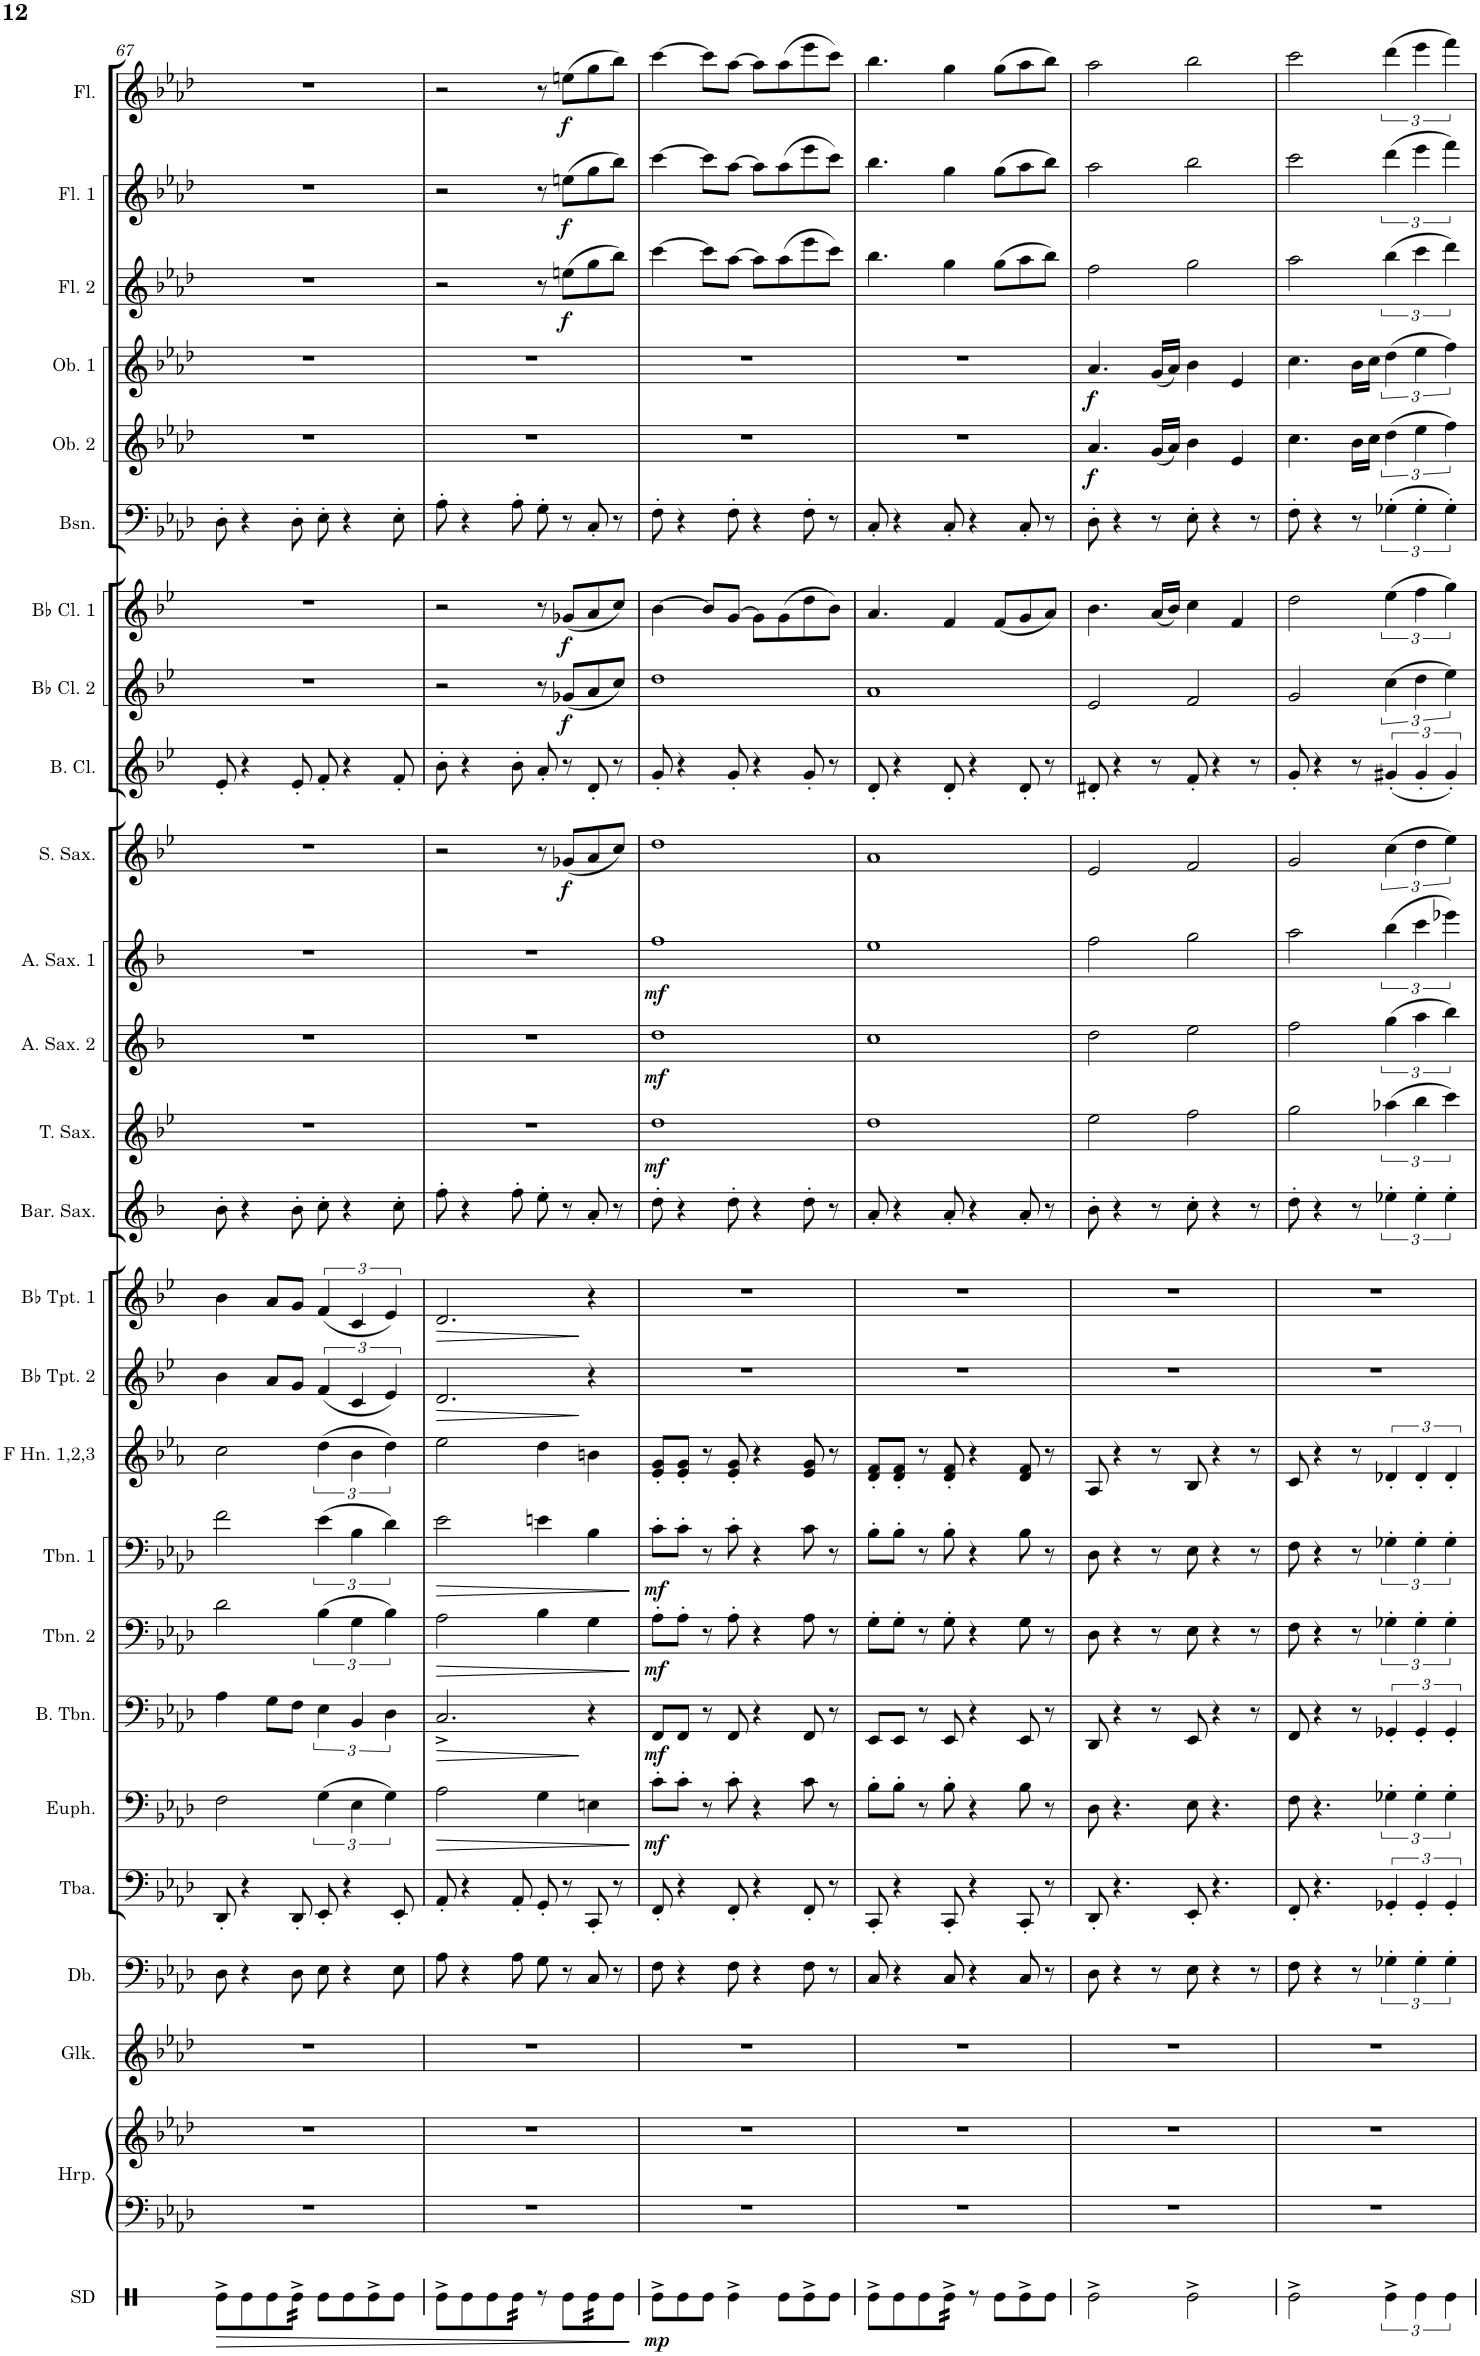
**kern	**dynam	**kern	**kern	**kern	**kern	**kern	**kern	**dynam	**kern	**dynam	**kern	**dynam	**kern	**dynam	**kern	**kern	**dynam	**kern	**dynam	**kern	**kern	**dynam	**kern	**dynam	**kern	**dynam	**kern	**dynam	**kern	**kern	**dynam	**kern	**dynam	**kern	**kern	**dynam	**kern	**dynam	**kern	**dynam	**kern	**dynam	**kern	**dynam
*part26	*part26	*part25	*part25	*part24	*part23	*part22	*part21	*part21	*part20	*part20	*part19	*part19	*part18	*part18	*part17	*part16	*part16	*part15	*part15	*part14	*part13	*part13	*part12	*part12	*part11	*part11	*part10	*part10	*part9	*part8	*part8	*part7	*part7	*part6	*part5	*part5	*part4	*part4	*part3	*part3	*part2	*part2	*part1	*part1
*staff27	*staff27	*staff26	*staff25	*staff24	*staff23	*staff22	*staff21	*staff21	*staff20	*staff20	*staff19	*staff19	*staff18	*staff18	*staff17	*staff16	*staff16	*staff15	*staff15	*staff14	*staff13	*staff13	*staff12	*staff12	*staff11	*staff11	*staff10	*staff10	*staff9	*staff8	*staff8	*staff7	*staff7	*staff6	*staff5	*staff5	*staff4	*staff4	*staff3	*staff3	*staff2	*staff2	*staff1	*staff1
*I"Snare Drum	*	*I"Harp	*	*I"Glockenspiel	*I"Double Bass	*I"Tuba	*I"Euphonium	*	*I"Bass Trombone	*	*I"Trombone 2	*	*I"Trombone 1	*	*I"F Horn 1,2,3	*I"Bb Trumpet 2	*	*I"Bb Trumpet 1	*	*I"Baritone Saxophone	*I"Tenor Saxophone	*	*I"Alto Saxophone 2	*	*I"Alto Saxophone 1	*	*I"Soprano Saxophone	*	*I"Bass Clarinet	*I"Bb Clarinet 2	*	*I"Bb Clarinet 1	*	*I"Bassoon	*I"Oboe 2	*	*I"Oboe 1	*	*I"Flute 2	*	*I"Flute 1	*	*I"Piccolo	*
*I'SD	*	*I'Hrp.	*	*I'Glk.	*I'Db.	*I'Tba.	*I'Euph.	*	*I'B. Tbn.	*	*I'Tbn. 2	*	*I'Tbn. 1	*	*I'F Hn. 1,2,3	*I'Bb Tpt. 2	*	*I'Bb Tpt. 1	*	*I'Bar. Sax.	*I'T. Sax.	*	*I'A. Sax. 2	*	*I'A. Sax. 1	*	*I'S. Sax.	*	*I'B. Cl.	*I'Bb Cl. 2	*	*I'Bb Cl. 1	*	*I'Bsn.	*I'Ob. 2	*	*I'Ob. 1	*	*I'Fl. 2	*	*I'Fl. 1	*	*I'Picc.	*
!!LO:PB:g=z
*clefX	*	*clefF4	*clefG2	*clefG2	*clefF4	*clefF4	*clefF4	*	*clefF4	*	*clefF4	*	*clefF4	*	*clefG2	*clefG2	*	*clefG2	*	*clefG2	*clefG2	*	*clefG2	*	*clefG2	*	*clefG2	*	*clefG2	*clefG2	*	*clefG2	*	*clefF4	*clefG2	*	*clefG2	*	*clefG2	*	*clefG2	*	*clefG2	*
*	*	*	*	*Trd-14c-24	*Trd7c12	*	*	*	*	*	*	*	*	*	*Trd4c7	*Trd1c2	*	*Trd1c2	*	*Trd12c21	*Trd8c14	*	*Trd5c9	*	*Trd5c9	*	*Trd1c2	*	*Trd8c14	*Trd1c2	*	*Trd1c2	*	*	*	*	*	*	*	*	*	*	*Trd-7c-12	*
*k[]	*	*k[b-e-a-d-]	*k[b-e-a-d-]	*k[b-e-a-d-]	*k[b-e-a-d-]	*k[b-e-a-d-]	*k[b-e-a-d-]	*	*k[b-e-a-d-]	*	*k[b-e-a-d-]	*	*k[b-e-a-d-]	*	*k[b-e-a-]	*k[b-e-]	*	*k[b-e-]	*	*k[b-]	*k[b-e-]	*	*k[b-]	*	*k[b-]	*	*k[b-e-]	*	*k[b-e-]	*k[b-e-]	*	*k[b-e-]	*	*k[b-e-a-d-]	*k[b-e-a-d-]	*	*k[b-e-a-d-]	*	*k[b-e-a-d-]	*	*k[b-e-a-d-]	*	*k[b-e-a-d-]	*
*M4/4	*	*M4/4	*M4/4	*M4/4	*M4/4	*M4/4	*M4/4	*	*M4/4	*	*M4/4	*	*M4/4	*	*M4/4	*M4/4	*	*M4/4	*	*M4/4	*M4/4	*	*M4/4	*	*M4/4	*	*M4/4	*	*M4/4	*M4/4	*	*M4/4	*	*M4/4	*M4/4	*	*M4/4	*	*M4/4	*	*M4/4	*	*M4/4	*
=67	=67	=67	=67	=67	=67	=67	=67	=67	=67	=67	=67	=67	=67	=67	=67	=67	=67	=67	=67	=67	=67	=67	=67	=67	=67	=67	=67	=67	=67	=67	=67	=67	=67	=67	=67	=67	=67	=67	=67	=67	=67	=67	=67	=67
!	!LO:HP:b	!	!	!	!	!	!	!	!	!	!	!	!	!	!	!	!	!	!	!	!	!	!	!	!	!	!	!	!	!	!	!	!	!	!	!	!	!	!	!	!	!	!	!
8Re^\L	>	1r	1r	1r	8D-\	8DD-'/	2F\	.	4A-\	.	2d-\	.	2f\	.	2cc\	4b-\	.	4b-\	.	8b-'\	1r	.	1r	.	1r	.	1r	.	8e-'/	1r	.	1r	.	8D-'\	1r	.	1r	.	1r	.	1r	.	1r	.
8Re\	.	.	.	.	4r	4r	.	.	.	.	.	.	.	.	.	.	.	.	.	4r	.	.	.	.	.	.	.	.	4r	.	.	.	.	4r	.	.	.	.	.	.	.	.	.	.
8Re\	.	.	.	.	.	.	.	.	8G\L	.	.	.	.	.	.	8a/L	.	8a/L	.	.	.	.	.	.	.	.	.	.	.	.	.	.	.	.	.	.	.	.	.	.	.	.	.	.
*tremolo	*	*	*	*	*	*	*	*	*	*	*	*	*	*	*	*	*	*	*	*	*	*	*	*	*	*	*	*	*	*	*	*	*	*	*	*	*	*	*	*	*	*	*	*
32Re^\	.	.	.	.	8D-\	8DD-'/	.	.	8F\J	.	.	.	.	.	.	8g/J	.	8g/J	.	8b-'\	.	.	.	.	.	.	.	.	8e-'/	.	.	.	.	8D-'\	.	.	.	.	.	.	.	.	.	.
32Re^\	.	.	.	.	.	.	.	.	.	.	.	.	.	.	.	.	.	.	.	.	.	.	.	.	.	.	.	.	.	.	.	.	.	.	.	.	.	.	.	.	.	.	.	.
32Re^\	.	.	.	.	.	.	.	.	.	.	.	.	.	.	.	.	.	.	.	.	.	.	.	.	.	.	.	.	.	.	.	.	.	.	.	.	.	.	.	.	.	.	.	.
32Re^\JJJ	.	.	.	.	.	.	.	.	.	.	.	.	.	.	.	.	.	.	.	.	.	.	.	.	.	.	.	.	.	.	.	.	.	.	.	.	.	.	.	.	.	.	.	.
*Xtremolo	*	*	*	*	*	*	*	*	*	*	*	*	*	*	*	*	*	*	*	*	*	*	*	*	*	*	*	*	*	*	*	*	*	*	*	*	*	*	*	*	*	*	*	*
8Re\L	.	.	.	.	8E-\	8EE-'/	(6G\	.	6E-\	.	(6B-\	.	(6e-\	.	(6dd\	(6f/	.	(6f/	.	8cc'\	.	.	.	.	.	.	.	.	8f'/	.	.	.	.	8E-'\	.	.	.	.	.	.	.	.	.	.
8Re\	.	.	.	.	4r	4r	.	.	.	.	.	.	.	.	.	.	.	.	.	4r	.	.	.	.	.	.	.	.	4r	.	.	.	.	4r	.	.	.	.	.	.	.	.	.	.
.	.	.	.	.	.	.	6E-\	.	6BB-/	.	6G\	.	6B-\	.	6b-\	6c/	.	6c/	.	.	.	.	.	.	.	.	.	.	.	.	.	.	.	.	.	.	.	.	.	.	.	.	.	.
8Re^\	.	.	.	.	.	.	.	.	.	.	.	.	.	.	.	.	.	.	.	.	.	.	.	.	.	.	.	.	.	.	.	.	.	.	.	.	.	.	.	.	.	.	.	.
.	.	.	.	.	.	.	6G\)	.	6D-\	.	6B-\)	.	6d-\)	.	6dd\)	6e-/)	.	6e-/)	.	.	.	.	.	.	.	.	.	.	.	.	.	.	.	.	.	.	.	.	.	.	.	.	.	.
8Re\J	.	.	.	.	8E-\	8EE-'/	.	.	.	.	.	.	.	.	.	.	.	.	.	8cc'\	.	.	.	.	.	.	.	.	8f'/	.	.	.	.	8E-'\	.	.	.	.	.	.	.	.	.	.
=68	=68	=68	=68	=68	=68	=68	=68	=68	=68	=68	=68	=68	=68	=68	=68	=68	=68	=68	=68	=68	=68	=68	=68	=68	=68	=68	=68	=68	=68	=68	=68	=68	=68	=68	=68	=68	=68	=68	=68	=68	=68	=68	=68	=68
!	!	!	!	!	!	!	!	!LO:HP:b	!	!LO:HP:b	!	!LO:HP:b	!	!LO:HP:b	!	!	!LO:HP:b	!	!LO:HP:b	!	!	!	!	!	!	!	!	!	!	!	!	!	!	!	!	!	!	!	!	!	!	!	!	!
8Re^\L	.	1r	1r	1r	8A-\	8AA-'/	2A-\	>	2.C^/	>	2A-\	>	2e-\	>	2ee-\	2.d/	>	2.d/	>	8ff'\	1r	.	1r	.	1r	.	2r	.	8b-'\	2r	.	2r	.	8A-'\	1r	.	1r	.	2r	.	2r	.	2r	.
8Re\	.	.	.	.	4r	4r	.	.	.	.	.	.	.	.	.	.	.	.	.	4r	.	.	.	.	.	.	.	.	4r	.	.	.	.	4r	.	.	.	.	.	.	.	.	.	.
8Re\	.	.	.	.	.	.	.	.	.	.	.	.	.	.	.	.	.	.	.	.	.	.	.	.	.	.	.	.	.	.	.	.	.	.	.	.	.	.	.	.	.	.	.	.
*tremolo	*	*	*	*	*	*	*	*	*	*	*	*	*	*	*	*	*	*	*	*	*	*	*	*	*	*	*	*	*	*	*	*	*	*	*	*	*	*	*	*	*	*	*	*
32Re\	.	.	.	.	8A-\	8AA-'/	.	.	.	.	.	.	.	.	.	.	.	.	.	8ff'\	.	.	.	.	.	.	.	.	8b-'\	.	.	.	.	8A-'\	.	.	.	.	.	.	.	.	.	.
32Re\	.	.	.	.	.	.	.	.	.	.	.	.	.	.	.	.	.	.	.	.	.	.	.	.	.	.	.	.	.	.	.	.	.	.	.	.	.	.	.	.	.	.	.	.
32Re\	.	.	.	.	.	.	.	.	.	.	.	.	.	.	.	.	.	.	.	.	.	.	.	.	.	.	.	.	.	.	.	.	.	.	.	.	.	.	.	.	.	.	.	.
32Re\JJJ	.	.	.	.	.	.	.	.	.	.	.	.	.	.	.	.	.	.	.	.	.	.	.	.	.	.	.	.	.	.	.	.	.	.	.	.	.	.	.	.	.	.	.	.
*Xtremolo	*	*	*	*	*	*	*	*	*	*	*	*	*	*	*	*	*	*	*	*	*	*	*	*	*	*	*	*	*	*	*	*	*	*	*	*	*	*	*	*	*	*	*	*
8r	.	.	.	.	8G\	8GG'/	4G\	.	.	.	4B-\	.	4en\	.	4dd\	.	.	.	.	8ee'\	.	.	.	.	.	.	8r	.	8a'/	8r	.	8r	.	8G'\	.	.	.	.	8r	.	8r	.	8r	.
!	!	!	!	!	!	!	!	!	!	!	!	!	!	!	!	!	!	!	!	!	!	!	!	!	!	!	!	!LO:DY:b	!	!	!LO:DY:b	!	!LO:DY:b	!	!	!	!	!	!	!LO:DY:b	!	!LO:DY:b	!	!LO:DY:b
8Re\L	.	.	.	.	8r	8r	.	.	.	.	.	.	.	.	.	.	.	.	.	8r	.	.	.	.	.	.	(8g-X/L	f	8r	(8g-X/L	f	(8g-X/L	f	8r	.	.	.	.	(8een\L	f	(8een\L	f	(8een\L	f
*tremolo	*	*	*	*	*	*	*	*	*	*	*	*	*	*	*	*	*	*	*	*	*	*	*	*	*	*	*	*	*	*	*	*	*	*	*	*	*	*	*	*	*	*	*	*
32Re\	.	.	.	.	8C/	8CC'/	4En\	.	4r	]	4G\	.	4B-\	.	4bn\	4r	]	4r	]	8a'/	.	.	.	.	.	.	8a/	.	8d'/	8a/	.	8a/	.	8C'/	.	.	.	.	8gg\	.	8gg\	.	8gg\	.
32Re\	.	.	.	.	.	.	.	.	.	.	.	.	.	.	.	.	.	.	.	.	.	.	.	.	.	.	.	.	.	.	.	.	.	.	.	.	.	.	.	.	.	.	.	.
32Re\	.	.	.	.	.	.	.	.	.	.	.	.	.	.	.	.	.	.	.	.	.	.	.	.	.	.	.	.	.	.	.	.	.	.	.	.	.	.	.	.	.	.	.	.
32Re\	.	.	.	.	.	.	.	.	.	.	.	.	.	.	.	.	.	.	.	.	.	.	.	.	.	.	.	.	.	.	.	.	.	.	.	.	.	.	.	.	.	.	.	.
*Xtremolo	*	*	*	*	*	*	*	*	*	*	*	*	*	*	*	*	*	*	*	*	*	*	*	*	*	*	*	*	*	*	*	*	*	*	*	*	*	*	*	*	*	*	*	*
8Re\J	.	.	.	.	8r	8r	.	.	.	.	.	.	.	.	.	.	.	.	.	8r	.	.	.	.	.	.	8cc/J)	.	8r	8cc/J)	.	8cc/J)	.	8r	.	.	.	.	8bb-\J)	.	8bb-\J)	.	8bb-\J)	.
.	]	.	.	.	.	.	.	]	.	.	.	]	.	]	.	.	.	.	.	.	.	.	.	.	.	.	.	.	.	.	.	.	.	.	.	.	.	.	.	.	.	.	.	.
=69	=69	=69	=69	=69	=69	=69	=69	=69	=69	=69	=69	=69	=69	=69	=69	=69	=69	=69	=69	=69	=69	=69	=69	=69	=69	=69	=69	=69	=69	=69	=69	=69	=69	=69	=69	=69	=69	=69	=69	=69	=69	=69	=69	=69
!	!LO:DY:b	!	!	!	!	!	!	!LO:DY:b	!	!LO:DY:b	!	!LO:DY:b	!	!LO:DY:b	!	!	!	!	!	!	!	!LO:DY:b	!	!LO:DY:b	!	!LO:DY:b	!	!	!	!	!	!	!	!	!	!	!	!	!	!	!	!	!	!
8Re^\L	mp	1r	1r	1r	8F\	8FF'/	8c'\L	mf	8FF/L	mf	8A-'\L	mf	8c'\L	mf	8e-/' 8g/'L	1r	.	1r	.	8dd'\	1dd	mf	1dd	mf	1ff	mf	1dd	.	8g'/	1dd	.	[4b-\	.	8F'\	1r	.	1r	.	[4ccc\	.	[4ccc\	.	[4ccc\	.
8Re\	.	.	.	.	4r	4r	8c'\J	.	8FF/J	.	8A-'\J	.	8c'\J	.	8e-/' 8g/'J	.	.	.	.	4r	.	.	.	.	.	.	.	.	4r	.	.	.	.	4r	.	.	.	.	.	.	.	.	.	.
8Re\J	.	.	.	.	.	.	8r	.	8r	.	8r	.	8r	.	8r	.	.	.	.	.	.	.	.	.	.	.	.	.	.	.	.	8b-/L]	.	.	.	.	.	.	8ccc\L]	.	8ccc\L]	.	8ccc\L]	.
4Re^\	.	.	.	.	8F\	8FF'/	8c'\	.	8FF/	.	8A-'\	.	8c'\	.	8e-/' 8g/'	.	.	.	.	8dd'\	.	.	.	.	.	.	.	.	8g'/	.	.	[8g/J	.	8F'\	.	.	.	.	[8aa-\J	.	[8aa-\J	.	[8aa-\J	.
.	.	.	.	.	4r	4r	4r	.	4r	.	4r	.	4r	.	4r	.	.	.	.	4r	.	.	.	.	.	.	.	.	4r	.	.	8g\L]	.	4r	.	.	.	.	8aa-\L]	.	8aa-\L]	.	8aa-\L]	.
8Re\L	.	.	.	.	.	.	.	.	.	.	.	.	.	.	.	.	.	.	.	.	.	.	.	.	.	.	.	.	.	.	.	(8g\	.	.	.	.	.	.	(8aa-\	.	(8aa-\	.	(8aa-\	.
8Re^\	.	.	.	.	8F\	8FF'/	8c\	.	8FF/	.	8A-\	.	8c\	.	8e-/ 8g/	.	.	.	.	8dd'\	.	.	.	.	.	.	.	.	8g'/	.	.	8dd\	.	8F'\	.	.	.	.	8eee-\	.	8eee-\	.	8eee-\	.
8Re\J	.	.	.	.	8r	8r	8r	.	8r	.	8r	.	8r	.	8r	.	.	.	.	8r	.	.	.	.	.	.	.	.	8r	.	.	8b-\J)	.	8r	.	.	.	.	8ccc\J)	.	8ccc\J)	.	8ccc\J)	.
=70	=70	=70	=70	=70	=70	=70	=70	=70	=70	=70	=70	=70	=70	=70	=70	=70	=70	=70	=70	=70	=70	=70	=70	=70	=70	=70	=70	=70	=70	=70	=70	=70	=70	=70	=70	=70	=70	=70	=70	=70	=70	=70	=70	=70
8Re^\L	.	1r	1r	1r	8C/	8CC'/	8B-'\L	.	8EE-/L	.	8G'\L	.	8B-'\L	.	8d/' 8f/'L	1r	.	1r	.	8a'/	1dd	.	1cc	.	1ee	.	1a	.	8d'/	1a	.	4.a/	.	8C'/	1r	.	1r	.	4.bb-\	.	4.bb-\	.	4.bb-\	.
8Re\	.	.	.	.	4r	4r	8B-'\J	.	8EE-/J	.	8G'\J	.	8B-'\J	.	8d/' 8f/'J	.	.	.	.	4r	.	.	.	.	.	.	.	.	4r	.	.	.	.	4r	.	.	.	.	.	.	.	.	.	.
8Re\	.	.	.	.	.	.	8r	.	8r	.	8r	.	8r	.	8r	.	.	.	.	.	.	.	.	.	.	.	.	.	.	.	.	.	.	.	.	.	.	.	.	.	.	.	.	.
*tremolo	*	*	*	*	*	*	*	*	*	*	*	*	*	*	*	*	*	*	*	*	*	*	*	*	*	*	*	*	*	*	*	*	*	*	*	*	*	*	*	*	*	*	*	*
32Re^\	.	.	.	.	8C/	8CC'/	8B-'\	.	8EE-/	.	8G'\	.	8B-'\	.	8d/' 8f/'	.	.	.	.	8a'/	.	.	.	.	.	.	.	.	8d'/	.	.	4f/	.	8C'/	.	.	.	.	4gg\	.	4gg\	.	4gg\	.
32Re^\	.	.	.	.	.	.	.	.	.	.	.	.	.	.	.	.	.	.	.	.	.	.	.	.	.	.	.	.	.	.	.	.	.	.	.	.	.	.	.	.	.	.	.	.
32Re^\	.	.	.	.	.	.	.	.	.	.	.	.	.	.	.	.	.	.	.	.	.	.	.	.	.	.	.	.	.	.	.	.	.	.	.	.	.	.	.	.	.	.	.	.
32Re^\JJJ	.	.	.	.	.	.	.	.	.	.	.	.	.	.	.	.	.	.	.	.	.	.	.	.	.	.	.	.	.	.	.	.	.	.	.	.	.	.	.	.	.	.	.	.
*Xtremolo	*	*	*	*	*	*	*	*	*	*	*	*	*	*	*	*	*	*	*	*	*	*	*	*	*	*	*	*	*	*	*	*	*	*	*	*	*	*	*	*	*	*	*	*
8r	.	.	.	.	4r	4r	4r	.	4r	.	4r	.	4r	.	4r	.	.	.	.	4r	.	.	.	.	.	.	.	.	4r	.	.	.	.	4r	.	.	.	.	.	.	.	.	.	.
8Re\L	.	.	.	.	.	.	.	.	.	.	.	.	.	.	.	.	.	.	.	.	.	.	.	.	.	.	.	.	.	.	.	(8f/L	.	.	.	.	.	.	(8gg\L	.	(8gg\L	.	(8gg\L	.
8Re^\	.	.	.	.	8C/	8CC'/	8B-\	.	8EE-/	.	8G\	.	8B-\	.	8d/ 8f/	.	.	.	.	8a'/	.	.	.	.	.	.	.	.	8d'/	.	.	8g/	.	8C'/	.	.	.	.	8aa-\	.	8aa-\	.	8aa-\	.
8Re\J	.	.	.	.	8r	8r	8r	.	8r	.	8r	.	8r	.	8r	.	.	.	.	8r	.	.	.	.	.	.	.	.	8r	.	.	8a/J)	.	8r	.	.	.	.	8bb-\J)	.	8bb-\J)	.	8bb-\J)	.
=71	=71	=71	=71	=71	=71	=71	=71	=71	=71	=71	=71	=71	=71	=71	=71	=71	=71	=71	=71	=71	=71	=71	=71	=71	=71	=71	=71	=71	=71	=71	=71	=71	=71	=71	=71	=71	=71	=71	=71	=71	=71	=71	=71	=71
!	!	!	!	!	!	!	!	!	!	!	!	!	!	!	!	!	!	!	!	!	!	!	!	!	!	!	!	!	!	!	!	!	!	!	!	!LO:DY:b	!	!LO:DY:b	!	!	!	!	!	!
2Re^\	.	1r	1r	1r	8D-\	8DD-'/	8D-\	.	8DD-/	.	8D-\	.	8D-\	.	8A-/	1r	.	1r	.	8b-'\	2ee-\	.	2dd\	.	2ff\	.	2e-/	.	8d#X'/	2e-/	.	4.b-\	.	8D-'\	4.a-/	f	4.a-/	f	2ff\	.	2aa-\	.	2aa-\	.
.	.	.	.	.	4r	4.r	4.r	.	4r	.	4r	.	4r	.	4r	.	.	.	.	4r	.	.	.	.	.	.	.	.	4r	.	.	.	.	4r	.	.	.	.	.	.	.	.	.	.
.	.	.	.	.	8r	.	.	.	8r	.	8r	.	8r	.	8r	.	.	.	.	8r	.	.	.	.	.	.	.	.	8r	.	.	(16a/LL	.	8r	(16g/LL	.	(16g/LL	.	.	.	.	.	.	.
.	.	.	.	.	.	.	.	.	.	.	.	.	.	.	.	.	.	.	.	.	.	.	.	.	.	.	.	.	.	.	.	16b-/JJ)	.	.	16a-/JJ)	.	16a-/JJ)	.	.	.	.	.	.	.
2Re^\	.	.	.	.	8E-\	8EE-'/	8E-\	.	8EE-/	.	8E-\	.	8E-\	.	8B-/	.	.	.	.	8cc'\	2ff\	.	2ee\	.	2gg\	.	2f/	.	8f'/	2f/	.	4cc\	.	8E-'\	4b-\	.	4b-\	.	2gg\	.	2bb-\	.	2bb-\	.
.	.	.	.	.	4r	4.r	4.r	.	4r	.	4r	.	4r	.	4r	.	.	.	.	4r	.	.	.	.	.	.	.	.	4r	.	.	.	.	4r	.	.	.	.	.	.	.	.	.	.
.	.	.	.	.	.	.	.	.	.	.	.	.	.	.	.	.	.	.	.	.	.	.	.	.	.	.	.	.	.	.	.	4f/	.	.	4e-/	.	4e-/	.	.	.	.	.	.	.
.	.	.	.	.	8r	.	.	.	8r	.	8r	.	8r	.	8r	.	.	.	.	8r	.	.	.	.	.	.	.	.	8r	.	.	.	.	8r	.	.	.	.	.	.	.	.	.	.
=72	=72	=72	=72	=72	=72	=72	=72	=72	=72	=72	=72	=72	=72	=72	=72	=72	=72	=72	=72	=72	=72	=72	=72	=72	=72	=72	=72	=72	=72	=72	=72	=72	=72	=72	=72	=72	=72	=72	=72	=72	=72	=72	=72	=72
2Re^\	.	1r	1r	1r	8F\	8FF'/	8F\	.	8FF/	.	8F\	.	8F\	.	8c/	1r	.	1r	.	8dd'\	2gg\	.	2ff\	.	2aa\	.	2g/	.	8g'/	2g/	.	2dd\	.	8F'\	4.cc\	.	4.cc\	.	2aa-\	.	2ccc\	.	2ccc\	.
.	.	.	.	.	4r	4.r	4.r	.	4r	.	4r	.	4r	.	4r	.	.	.	.	4r	.	.	.	.	.	.	.	.	4r	.	.	.	.	4r	.	.	.	.	.	.	.	.	.	.
.	.	.	.	.	8r	.	.	.	8r	.	8r	.	8r	.	8r	.	.	.	.	8r	.	.	.	.	.	.	.	.	8r	.	.	.	.	8r	16b-\LL	.	16b-\LL	.	.	.	.	.	.	.
.	.	.	.	.	.	.	.	.	.	.	.	.	.	.	.	.	.	.	.	.	.	.	.	.	.	.	.	.	.	.	.	.	.	.	16cc\JJ	.	16cc\JJ	.	.	.	.	.	.	.
6Re^\	.	.	.	.	6G-X'\	6GG-X'/	6G-X'\	.	6GG-X'/	.	6G-X'\	.	6G-X'\	.	6d-X'/	.	.	.	.	6ee-X'\	(6aa-X\	.	(6gg\	.	(6bb-\	.	(6cc\	.	(6g#X'/	(6cc\	.	(6ee-\	.	(6G-X'\	(6dd-\	.	(6dd-\	.	(6bb-\	.	(6ddd-\	.	(6ddd-\	.
6Re\	.	.	.	.	6G-'\	6GG-'/	6G-'\	.	6GG-'/	.	6G-'\	.	6G-'\	.	6d-'/	.	.	.	.	6ee-'\	6bb-\	.	6aa\	.	6ccc\	.	6dd\	.	6g#'/	6dd\	.	6ff\	.	6G-'\	6ee-\	.	6ee-\	.	6ccc\	.	6eee-\	.	6eee-\	.
6Re\	.	.	.	.	6G-'\	6GG-'/	6G-'\	.	6GG-'/	.	6G-'\	.	6G-'\	.	6d-'/	.	.	.	.	6ee-'\	6ccc\)	.	6bb-\)	.	6eee-X\)	.	6ee-\)	.	6g#'/)	6ee-\)	.	6gg\)	.	6G-'\)	6ff\)	.	6ff\)	.	6ddd-\)	.	6fff\)	.	6fff\)	.
=	=	=	=	=	=	=	=	=	=	=	=	=	=	=	=	=	=	=	=	=	=	=	=	=	=	=	=	=	=	=	=	=	=	=	=	=	=	=	=	=	=	=	=	=
*-	*-	*-	*-	*-	*-	*-	*-	*-	*-	*-	*-	*-	*-	*-	*-	*-	*-	*-	*-	*-	*-	*-	*-	*-	*-	*-	*-	*-	*-	*-	*-	*-	*-	*-	*-	*-	*-	*-	*-	*-	*-	*-	*-	*-
